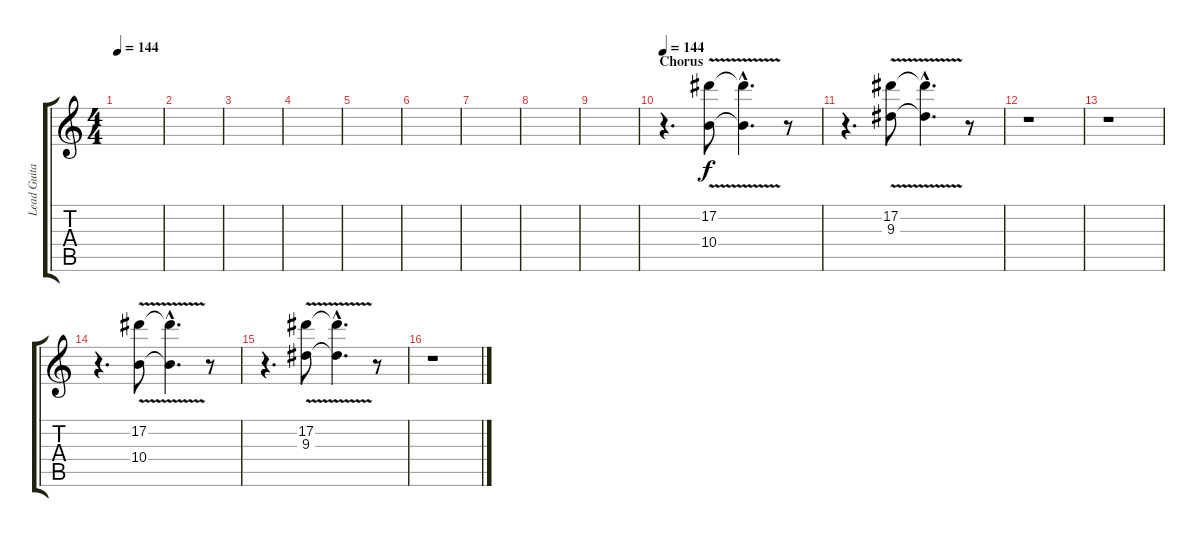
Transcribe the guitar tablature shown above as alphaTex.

\track ("Lead Guitar Overdub" "Lead Guita") {instrument distortionguitar}
\staff {score tabs}
\tuning (Eb4 Bb3 Gb3 Db3 Ab2 Eb2) {hide}
\ts (4 4)
\tempo 144
\clef g2
\ks c
|
|
|
|
|
|
|
|
|
\section ("" "Chorus")
\tempo 144
r.4{d} (17.2{v} 10.4{v}).8 (17.2{hac t} 10.4{hac t}).4{d} r.8 |
r.4{d} (17.2{v} 9.3{v}).8 (17.2{hac t} 9.3{hac t}).4{d} r.8 |
r.1 |
r.1 |
r.4{d} (17.2{v} 10.4{v}).8 (17.2{hac t} 10.4{hac t}).4{d} r.8 |
r.4{d} (17.2{v} 9.3{v}).8 (17.2{hac t} 9.3{hac t}).4{d} r.8 |
r.1
